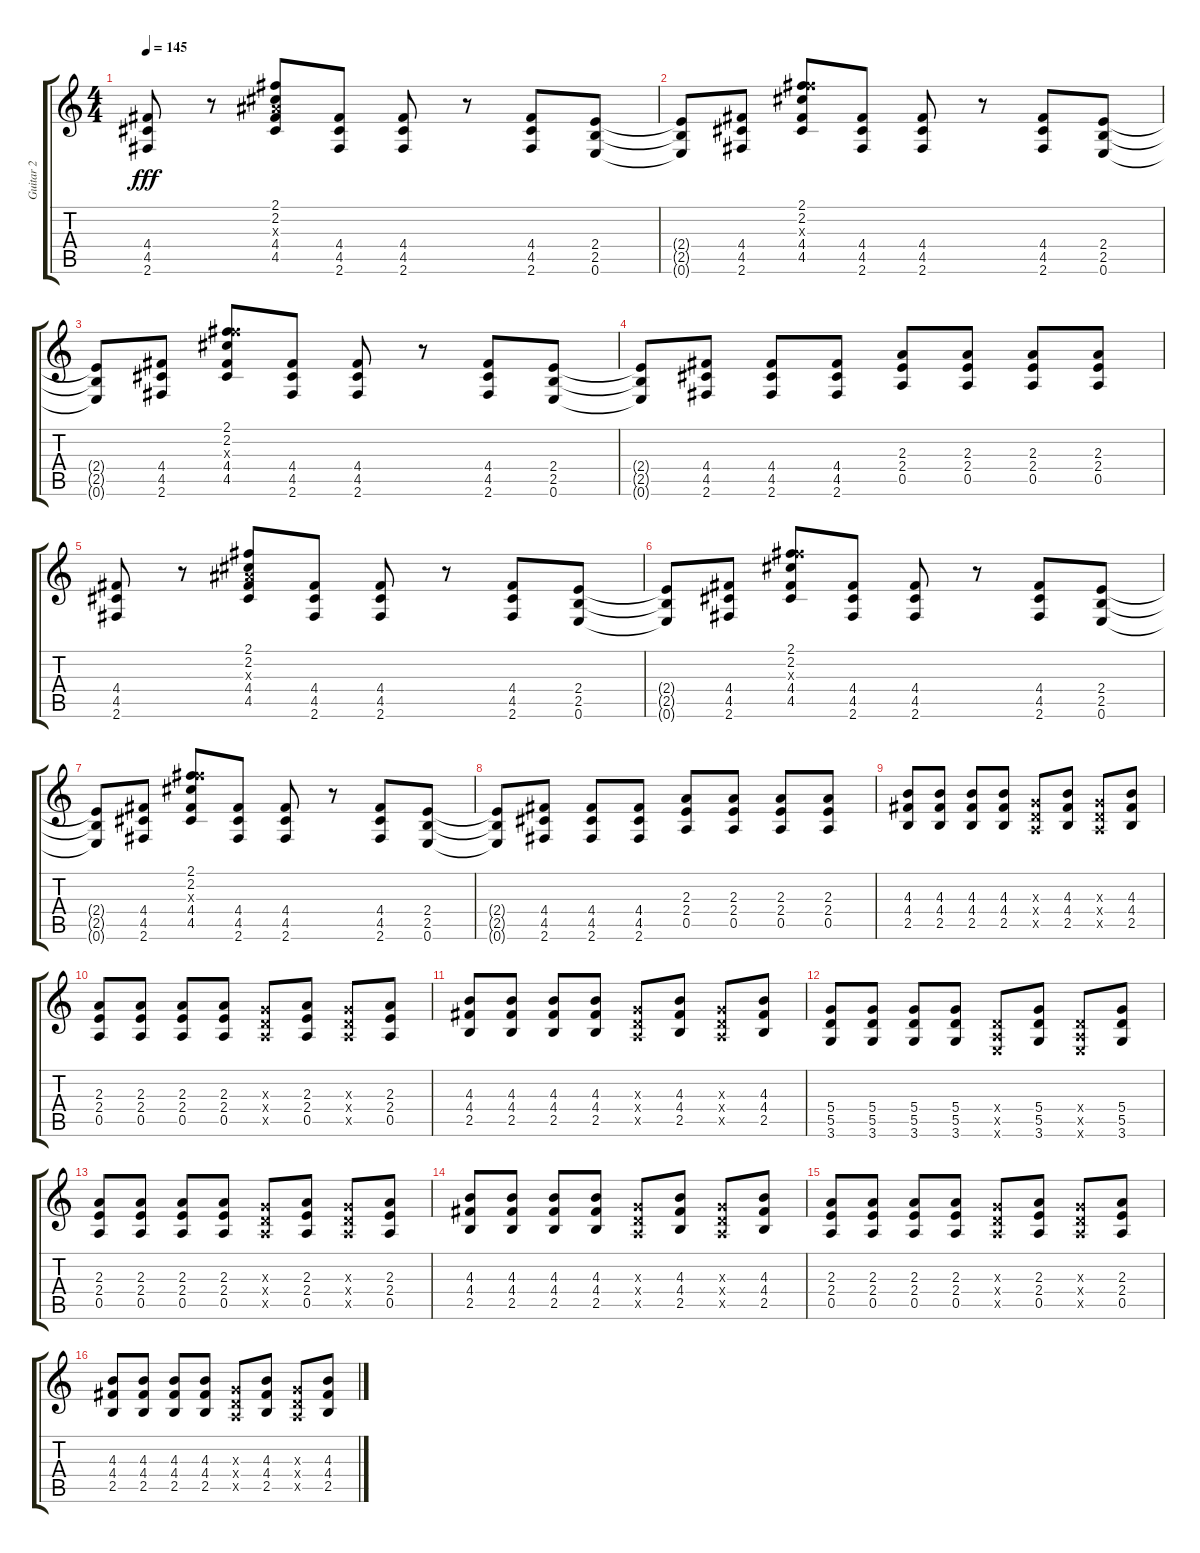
\track ("Guitar 2" "Guitar 2") {instrument distortionguitar}
\staff {score tabs}
\tuning (E4 B3 G3 D3 A2 E2) {hide}
\ts (4 4)
\tempo 145
\clef g2
\ks c
(4.4 4.5 2.6).8{dy fff} r.8 (2.1 2.2 3.3{x} 4.4 4.5).8 (4.4 4.5 2.6).8 (4.4 4.5 2.6).8 r.8 (4.4 4.5 2.6).8 (2.4 2.5 0.6).8 |
(2.4{t} 2.5{t} 0.6{t}).8 (4.4 4.5 2.6).8 (2.1 2.2 11.3{x} 4.4 4.5).8 (4.4 4.5 2.6).8 (4.4 4.5 2.6).8 r.8 (4.4 4.5 2.6).8 (2.4 2.5 0.6).8 |
(2.4{t} 2.5{t} 0.6{t}).8 (4.4 4.5 2.6).8 (2.1 2.2 11.3{x} 4.4 4.5).8 (4.4 4.5 2.6).8 (4.4 4.5 2.6).8 r.8 (4.4 4.5 2.6).8 (2.4 2.5 0.6).8 |
(2.4{t} 2.5{t} 0.6{t}).8 (4.4 4.5 2.6).8 (4.4 4.5 2.6).8 (4.4 4.5 2.6).8 (2.3 2.4 0.5).8 (2.3 2.4 0.5).8 (2.3 2.4 0.5).8 (2.3 2.4 0.5).8 |
(4.4 4.5 2.6).8 r.8 (2.1 2.2 3.3{x} 4.4 4.5).8 (4.4 4.5 2.6).8 (4.4 4.5 2.6).8 r.8 (4.4 4.5 2.6).8 (2.4 2.5 0.6).8 |
(2.4{t} 2.5{t} 0.6{t}).8 (4.4 4.5 2.6).8 (2.1 2.2 11.3{x} 4.4 4.5).8 (4.4 4.5 2.6).8 (4.4 4.5 2.6).8 r.8 (4.4 4.5 2.6).8 (2.4 2.5 0.6).8 |
(2.4{t} 2.5{t} 0.6{t}).8 (4.4 4.5 2.6).8 (2.1 2.2 11.3{x} 4.4 4.5).8 (4.4 4.5 2.6).8 (4.4 4.5 2.6).8 r.8 (4.4 4.5 2.6).8 (2.4 2.5 0.6).8 |
(2.4{t} 2.5{t} 0.6{t}).8 (4.4 4.5 2.6).8 (4.4 4.5 2.6).8 (4.4 4.5 2.6).8 (2.3 2.4 0.5).8 (2.3 2.4 0.5).8 (2.3 2.4 0.5).8 (2.3 2.4 0.5).8 |
(4.3 4.4 2.5).8 (4.3 4.4 2.5).8 (4.3 4.4 2.5).8 (4.3 4.4 2.5).8 (0.3{x} 0.4{x} 0.5{x}).8 (4.3 4.4 2.5).8 (0.3{x} 0.4{x} 0.5{x}).8 (4.3 4.4 2.5).8 |
(2.3 2.4 0.5).8 (2.3 2.4 0.5).8 (2.3 2.4 0.5).8 (2.3 2.4 0.5).8 (0.3{x} 0.4{x} 0.5{x}).8 (2.3 2.4 0.5).8 (0.3{x} 0.4{x} 0.5{x}).8 (2.3 2.4 0.5).8 |
(4.3 4.4 2.5).8 (4.3 4.4 2.5).8 (4.3 4.4 2.5).8 (4.3 4.4 2.5).8 (0.3{x} 0.4{x} 0.5{x}).8 (4.3 4.4 2.5).8 (0.3{x} 0.4{x} 0.5{x}).8 (4.3 4.4 2.5).8 |
(5.4 5.5 3.6).8 (5.4 5.5 3.6).8 (5.4 5.5 3.6).8 (5.4 5.5 3.6).8 (0.4{x} 0.5{x} 0.6{x}).8 (5.4 5.5 3.6).8 (0.4{x} 0.5{x} 0.6{x}).8 (5.4 5.5 3.6).8 |
(2.3 2.4 0.5).8 (2.3 2.4 0.5).8 (2.3 2.4 0.5).8 (2.3 2.4 0.5).8 (0.3{x} 0.4{x} 0.5{x}).8 (2.3 2.4 0.5).8 (0.3{x} 0.4{x} 0.5{x}).8 (2.3 2.4 0.5).8 |
(4.3 4.4 2.5).8 (4.3 4.4 2.5).8 (4.3 4.4 2.5).8 (4.3 4.4 2.5).8 (0.3{x} 0.4{x} 0.5{x}).8 (4.3 4.4 2.5).8 (0.3{x} 0.4{x} 0.5{x}).8 (4.3 4.4 2.5).8 |
(2.3 2.4 0.5).8 (2.3 2.4 0.5).8 (2.3 2.4 0.5).8 (2.3 2.4 0.5).8 (0.3{x} 0.4{x} 0.5{x}).8 (2.3 2.4 0.5).8 (0.3{x} 0.4{x} 0.5{x}).8 (2.3 2.4 0.5).8 |
(4.3 4.4 2.5).8 (4.3 4.4 2.5).8 (4.3 4.4 2.5).8 (4.3 4.4 2.5).8 (0.3{x} 0.4{x} 0.5{x}).8 (4.3 4.4 2.5).8 (0.3{x} 0.4{x} 0.5{x}).8 (4.3 4.4 2.5).8
